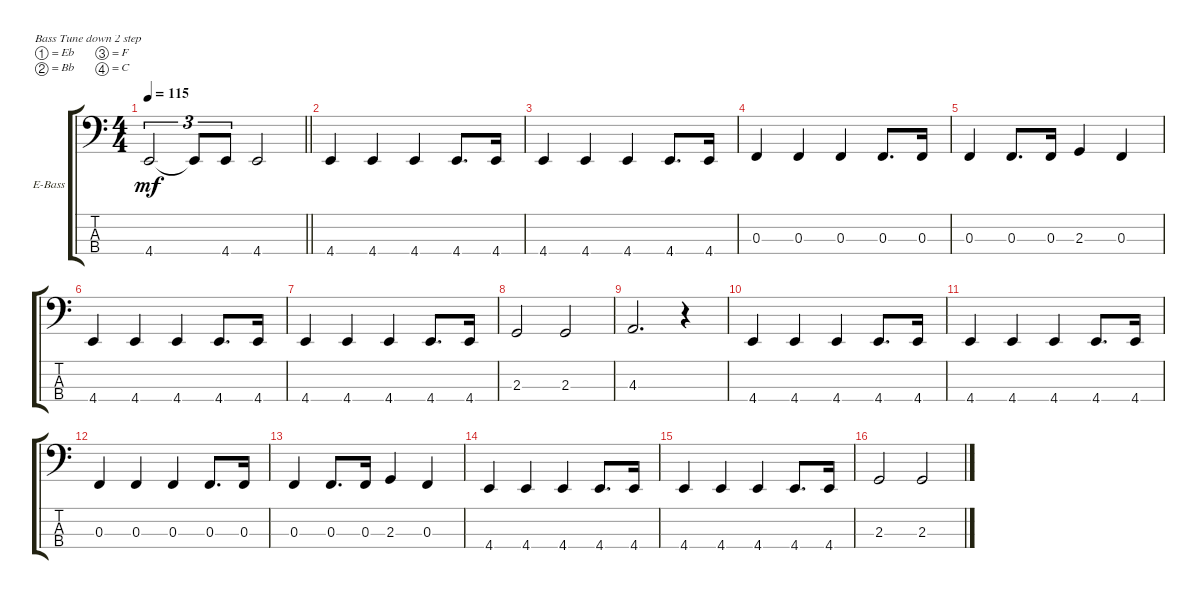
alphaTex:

\defaultSystemsLayout 4
\bracketExtendMode groupsimilarinstruments
\firstSystemTrackNameOrientation horizontal
\otherSystemsTrackNameOrientation horizontal
\track ("Electric Bass" "E-Bass") {instrument electricbassfinger}
\staff {score tabs}
\tuning (Eb2 Bb1 F1 C1)
\ts (4 4)
\tempo 115
\clef f4
\barLineRight lightlight
\ks aminor
4.4.2{tu (3 2) dy mf} 4.4{t}.8{tu (3 2)} 4.4.8{tu (3 2)} 4.4.2 |
4.4.4 4.4.4 4.4.4 4.4.8{d} 4.4.16 |
4.4.4 4.4.4 4.4.4 4.4.8{d} 4.4.16 |
0.3.4 0.3.4 0.3.4 0.3.8{d} 0.3.16 |
0.3.4 0.3.8{d} 0.3.16 2.3.4 0.3.4 |
4.4.4 4.4.4 4.4.4 4.4.8{d} 4.4.16 |
4.4.4 4.4.4 4.4.4 4.4.8{d} 4.4.16 |
2.3.2 2.3.2 |
4.3.2{d} r.4 |
4.4.4 4.4.4 4.4.4 4.4.8{d} 4.4.16 |
4.4.4 4.4.4 4.4.4 4.4.8{d} 4.4.16 |
0.3.4 0.3.4 0.3.4 0.3.8{d} 0.3.16 |
0.3.4 0.3.8{d} 0.3.16 2.3.4 0.3.4 |
4.4.4 4.4.4 4.4.4 4.4.8{d} 4.4.16 |
4.4.4 4.4.4 4.4.4 4.4.8{d} 4.4.16 |
2.3.2 2.3.2
